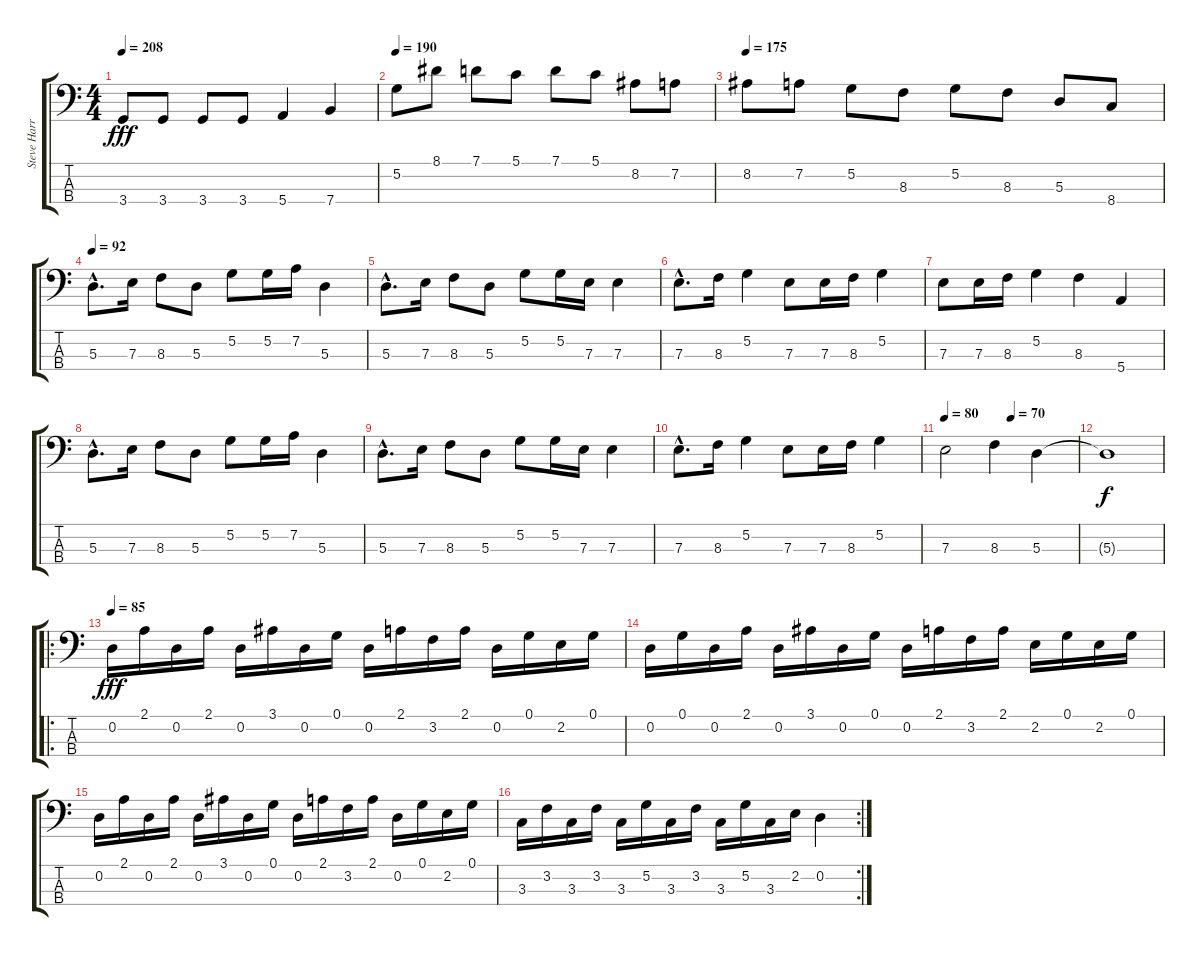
\track ("Steve Harris" "Steve Harr") {instrument electricbassfinger}
\staff {score tabs}
\tuning (G2 D2 A1 E1) {hide}
\ts (4 4)
\tempo 208
\clef f4
\ks c
3.4.8{dy fff} 3.4.8 3.4.8 3.4.8 5.4.4 7.4.4 |
\tempo 190
5.2.8 8.1.8 7.1.8 5.1.8 7.1.8 5.1.8 8.2.8 7.2.8 |
\tempo 175
8.2.8 7.2.8 5.2.8 8.3.8 5.2.8 8.3.8 5.3.8 8.4.8 |
\tempo 92
5.3{hac}.8{d} 7.3.16 8.3.8 5.3.8 5.2.8 5.2.16 7.2.16 5.3.4 |
5.3{hac}.8{d} 7.3.16 8.3.8 5.3.8 5.2.8 5.2.16 7.3.16 7.3.4 |
7.3{hac}.8{d} 8.3.16 5.2.4 7.3.8 7.3.16 8.3.16 5.2.4 |
7.3.8 7.3.16 8.3.16 5.2.4 8.3.4 5.4.4 |
5.3{hac}.8{d} 7.3.16 8.3.8 5.3.8 5.2.8 5.2.16 7.2.16 5.3.4 |
5.3{hac}.8{d} 7.3.16 8.3.8 5.3.8 5.2.8 5.2.16 7.3.16 7.3.4 |
7.3{hac}.8{d} 8.3.16 5.2.4 7.3.8 7.3.16 8.3.16 5.2.4 |
\tempo 80
\tempo (70 0.5)
7.3.2 8.3.4 5.3.4 |
5.3{t}.1{dy f} |
\ro
\tempo 85
0.2.16{dy fff} 2.1.16 0.2.16 2.1.16 0.2.16 3.1.16 0.2.16 0.1.16 0.2.16 2.1.16 3.2.16 2.1.16 0.2.16 0.1.16 2.2.16 0.1.16 |
0.2.16 0.1.16 0.2.16 2.1.16 0.2.16 3.1.16 0.2.16 0.1.16 0.2.16 2.1.16 3.2.16 2.1.16 2.2.16 0.1.16 2.2.16 0.1.16 |
0.2.16 2.1.16 0.2.16 2.1.16 0.2.16 3.1.16 0.2.16 0.1.16 0.2.16 2.1.16 3.2.16 2.1.16 0.2.16 0.1.16 2.2.16 0.1.16 |
\rc 2
3.3.16 3.2.16 3.3.16 3.2.16 3.3.16 5.2.16 3.3.16 3.2.16 3.3.16 5.2.16 3.3.16 2.2.16 0.2.4
